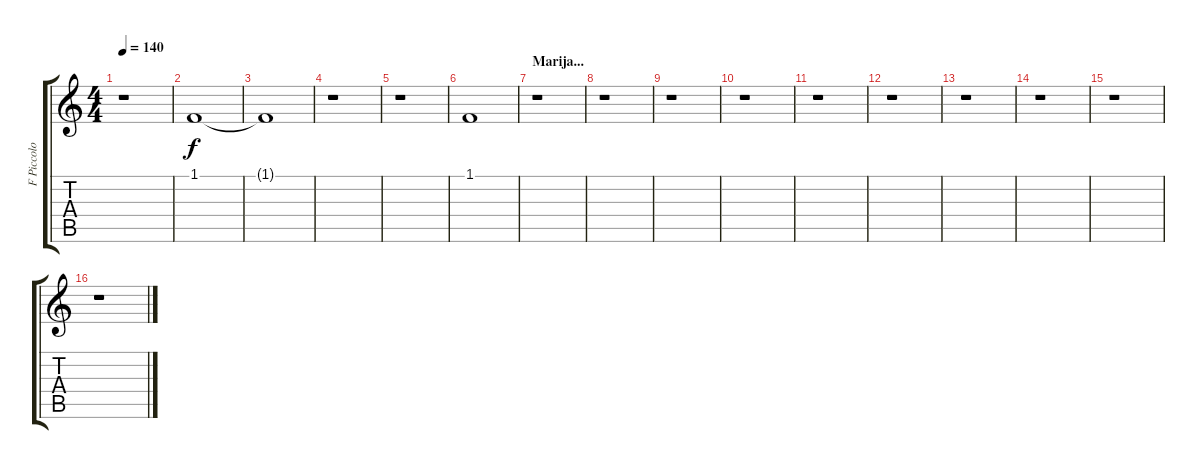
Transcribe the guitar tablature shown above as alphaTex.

\track ("F Piccolo" "F Piccolo") {instrument piccolo}
\staff {score tabs}
\tuning (E4 B3 G3 D3 A2 E2) {hide}
\ts (4 4)
\tempo 140
\clef g2
\ks c
r.1{dy f} |
1.1.1 |
1.1{t}.1 |
r.1 |
r.1 |
1.1.1 |
\section ("" "Marija...")
r.1 |
r.1 |
r.1 |
r.1 |
r.1 |
r.1 |
r.1 |
r.1 |
r.1 |
r.1
